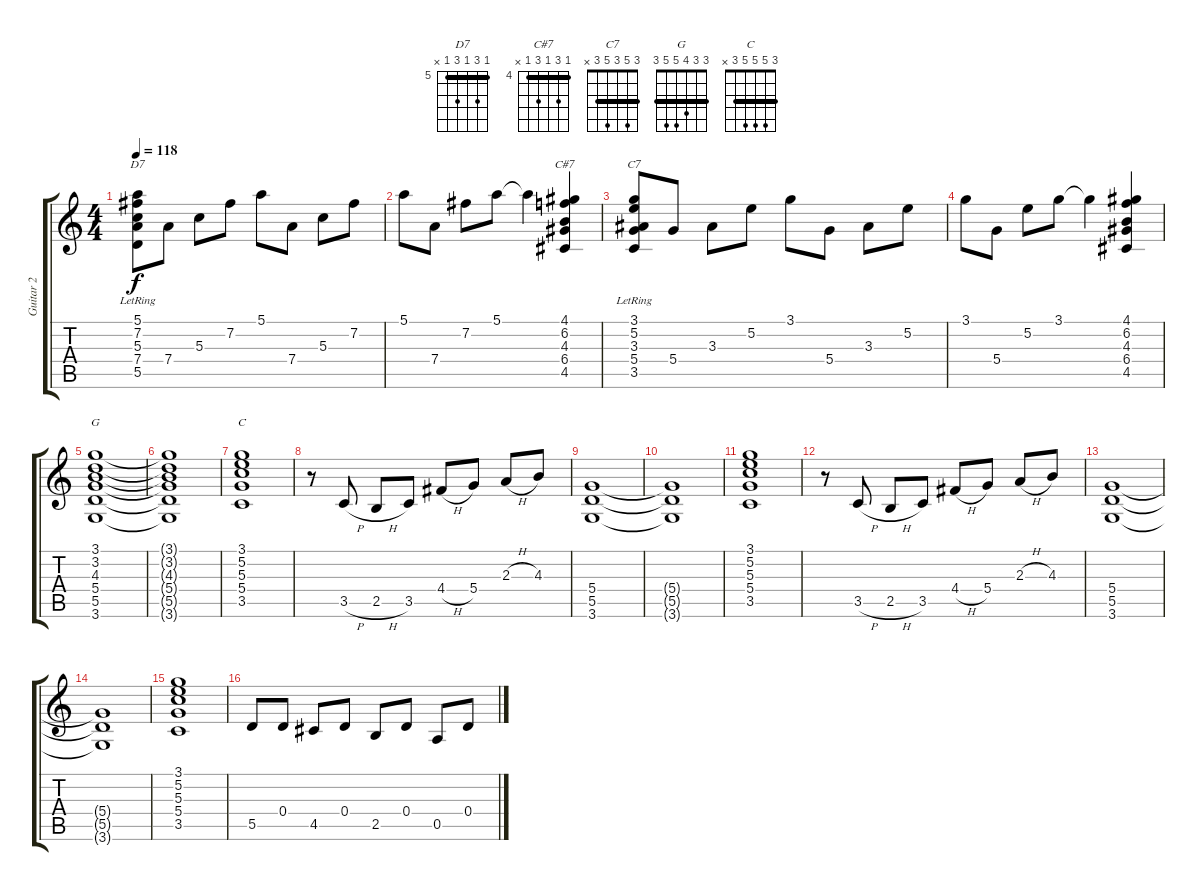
\track ("Guitar 2" "Guitar 2") {instrument electricguitarclean}
\staff {score tabs}
\tuning (E4 B3 G3 D3 A2 E2) {hide}
\chord ("D7" 5 7 5 7 5 x) {firstfret 5 barre 5}
\chord ("C#7" 4 6 4 6 4 x) {firstfret 4 barre 4}
\chord ("C7" 3 5 3 5 3 x) {barre 3}
\chord ("G" 3 3 4 5 5 3) {barre 3}
\chord ("C" 3 5 5 5 3 x) {barre 3}
\ts (4 4)
\tempo 118
\clef g2
\ks c
(5.1{lr} 7.2{lr} 5.3{lr} 7.4{lr} 5.5{lr}).8{ch "D7" dy f} 7.4.8 5.3.8 7.2.8 5.1.8 7.4.8 5.3.8 7.2.8 |
5.1.8 7.4.8 7.2.8 5.1.8 5.1{t}.4 (4.1 6.2 4.3 6.4 4.5).4{ch "C#7"} |
(3.1{lr} 5.2{lr} 3.3{lr} 5.4{lr} 3.5{lr}).8{ch "C7"} 5.4.8 3.3.8 5.2.8 3.1.8 5.4.8 3.3.8 5.2.8 |
3.1.8 5.4.8 5.2.8 3.1.8 3.1{t}.4 (4.1 6.2 4.3 6.4 4.5).4 |
(3.1 3.2 4.3 5.4 5.5 3.6).1{ch "G"} |
(3.1{t} 3.2{t} 4.3{t} 5.4{t} 5.5{t} 3.6{t}).1 |
(3.1 5.2 5.3 5.4 3.5).1{ch "C"} |
r.8 3.5{h}.8 2.5{h}.8 3.5.8 4.4{h}.8 5.4.8 2.3{h}.8 4.3.8 |
(5.4 5.5 3.6).1 |
(5.4{t} 5.5{t} 3.6{t}).1 |
(3.1 5.2 5.3 5.4 3.5).1 |
r.8 3.5{h}.8 2.5{h}.8 3.5.8 4.4{h}.8 5.4.8 2.3{h}.8 4.3.8 |
(5.4 5.5 3.6).1 |
(5.4{t} 5.5{t} 3.6{t}).1 |
(3.1 5.2 5.3 5.4 3.5).1 |
5.5.8 0.4.8 4.5.8 0.4.8 2.5.8 0.4.8 0.5.8 0.4.8
